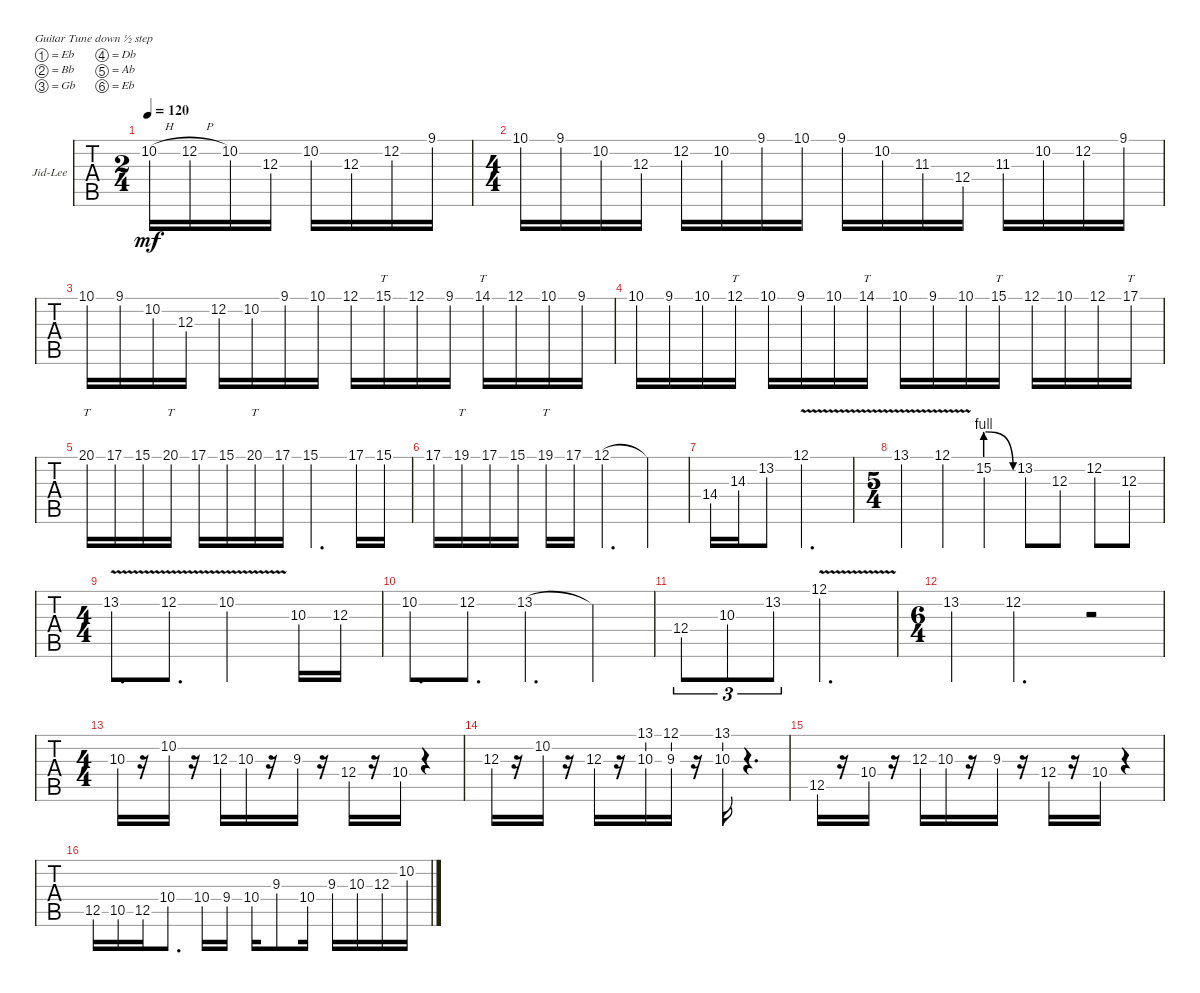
\defaultSystemsLayout 4
\bracketExtendMode groupsimilarinstruments
\firstSystemTrackNameOrientation horizontal
\otherSystemsTrackNameOrientation horizontal
\track ("Jid-Lee" "Jid-Lee") {instrument distortionguitar}
\staff {tabs}
\tuning (Eb4 Bb3 Gb3 Db3 Ab2 Eb2)
\ts (2 4)
\tempo 120
\clef g2
\ks c
10.2{h}.16{dy mf} 12.2{h}.16 10.2.16 12.3.16 10.2.16 12.3.16 12.2.16 9.1.16 |
\ts (4 4)
10.1.16 9.1.16 10.2.16 12.3.16 12.2.16 10.2.16 9.1.16 10.1.16 9.1.16 10.2.16 11.3.16 12.4.16 11.3.16 10.2.16 12.2.16 9.1.16 |
10.1.16 9.1.16 10.2.16 12.3.16 12.2.16 10.2.16 9.1.16 10.1.16 12.1.16 15.1.16{tt} 12.1.16 9.1.16 14.1.16{tt} 12.1.16 10.1.16 9.1.16 |
10.1.16 9.1.16 10.1.16 12.1.16{tt} 10.1.16 9.1.16 10.1.16 14.1.16{tt} 10.1.16 9.1.16 10.1.16 15.1.16{tt} 12.1.16 10.1.16 12.1.16 17.1.16{tt} |
20.1.16{tt} 17.1.16 15.1.16 20.1.16{tt} 17.1.16 15.1.16 20.1.16{tt} 17.1.16 15.1.4{d} 17.1.16 15.1.16 |
17.1.16 19.1.16{tt} 17.1.16 15.1.16 19.1.16{tt} 17.1.16 12.1.4{d} 12.1{t}.4 |
14.4.16 14.3.16 13.2.8 12.1{v}.2{d} |
\ts (5 4)
13.1{v}.4 12.1{v}.4 15.2{be (prebendrelease 0 4 52.8 0)}.4 13.2.8 12.3.8 12.2.8 12.3.8 |
\ts (4 4)
13.2{v}.8{d} 12.2{v}.8{d} 10.2{v}.2 10.3.16 12.3.16 |
10.2.8{d} 12.2.8{d} 13.2.4{d} 13.2{t}.4 |
12.4.8{tu (3 2)} 10.3.8{tu (3 2)} 13.2.8{tu (3 2)} 12.1{v}.2{d} |
\ts (6 4)
\scale
0.381903 13.2.4 12.2.2{d} r.2 |
\ts (4 4)
10.3.16 r.16 10.2.16 r.16 12.3.16 10.3.16 r.16 9.3.16 r.16 12.4.16 r.16 10.4.16 r.4 |
12.3.16 r.16 10.2.16 r.16 12.3.16 r.16 (13.1 10.3).16 (12.1 9.3).16 r.16 (13.1 10.3).16 r.4{d} |
12.5.16 r.16 10.4.16 r.16 12.3.16 10.3.16 r.16 9.3.16 r.16 12.4.16 r.16 10.4.16 r.4 |
12.5.16 10.5.16 12.5.16 10.4.8{d} 10.4.16 9.4.16 10.4.16 9.3.8 10.4.16 9.3.16 10.3.16 12.3.16 10.2.16
